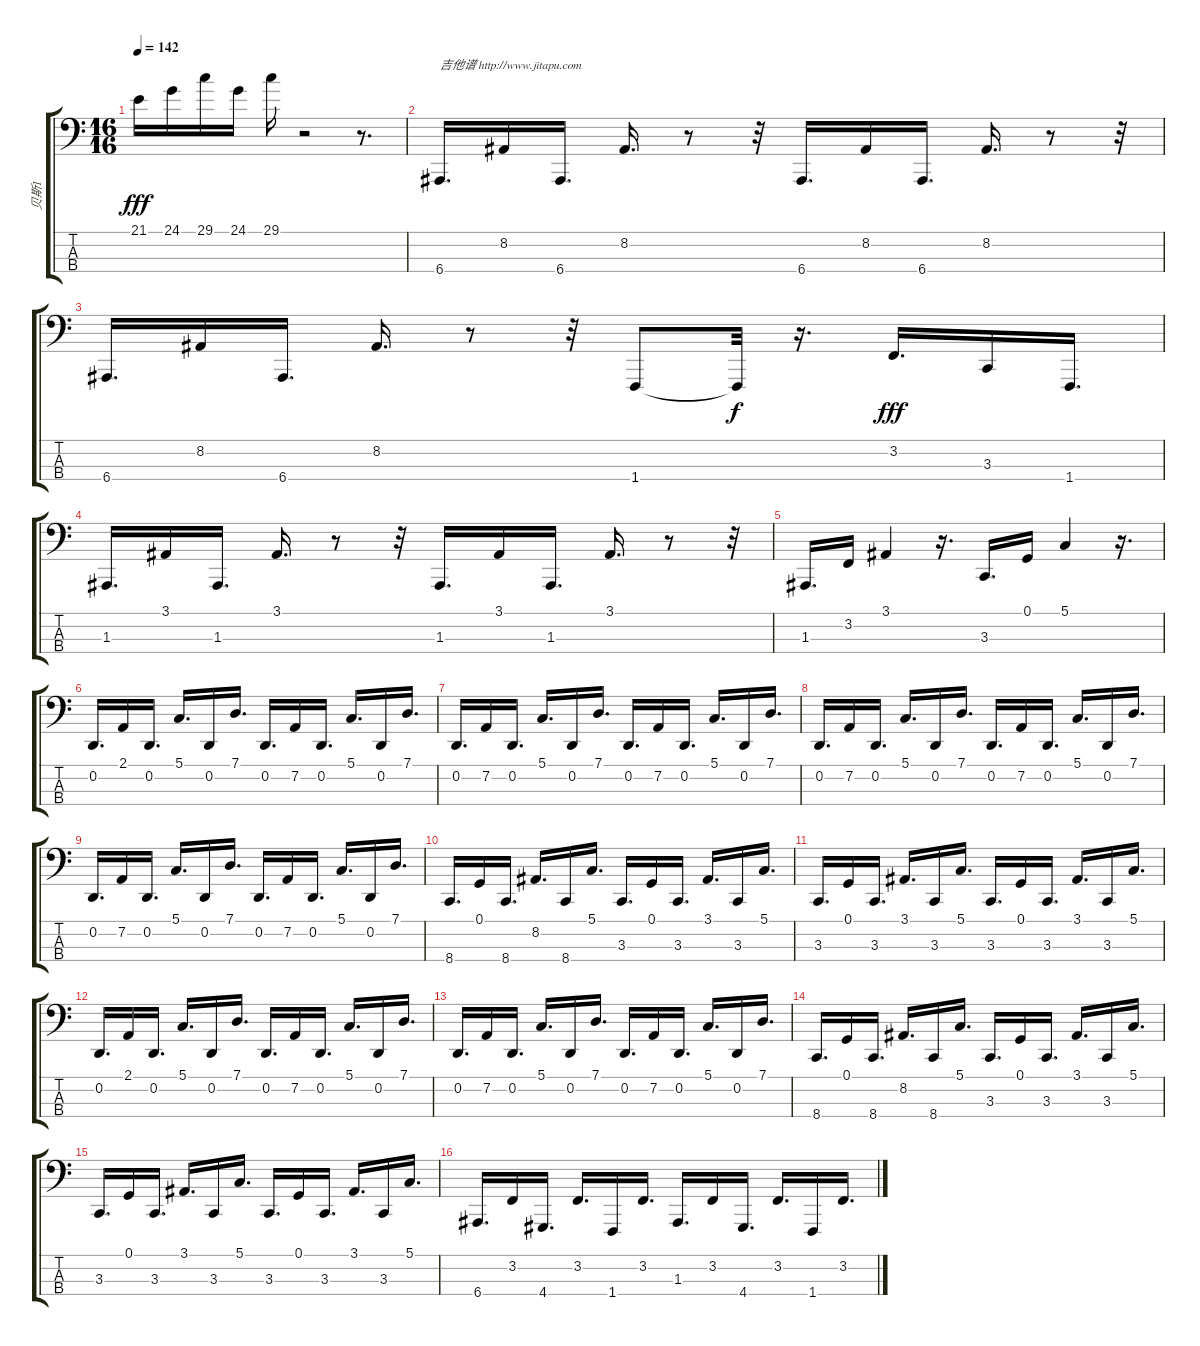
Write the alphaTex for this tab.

\track ("贝斯1" "贝斯1") {instrument harpsichord}
\staff {score tabs}
\tuning (G2 D2 A1 E1) {hide}
\ts (16 16)
\tempo 142
\clef f4
\ks c
21.1.16{dy fff instrument harpsichord} 24.1.16 29.1.16 24.1.16 29.1.16 r.2 r.8{d} |
6.4.16{d txt "吉他谱 http://www.jitapu.com" instrument slapbass1} 8.2.16 6.4.16{d} 8.2.16{d} r.8 r.32 6.4.16{d} 8.2.16 6.4.16{d} 8.2.16{d} r.8 r.32 |
6.4.16{d} 8.2.16 6.4.16{d} 8.2.16{d} r.8 r.32 1.4.8 1.4{t}.32{dy f} r.16{d} 3.2.16{d dy fff} 3.3.16 1.4.16{d} |
1.3.16{d} 3.1.16 1.3.16{d} 3.1.16{d} r.8 r.32 1.3.16{d} 3.1.16 1.3.16{d} 3.1.16{d} r.8 r.32 |
1.3.16{d} 3.2.16 3.1.4 r.16{d} 3.3.16{d} 0.1.16 5.1.4 r.16{d} |
0.2.16{d} 2.1.16 0.2.16{d} 5.1.16{d} 0.2.16 7.1.16{d} 0.2.16{d} 7.2.16 0.2.16{d} 5.1.16{d} 0.2.16 7.1.16{d} |
0.2.16{d} 7.2.16 0.2.16{d} 5.1.16{d} 0.2.16 7.1.16{d} 0.2.16{d} 7.2.16 0.2.16{d} 5.1.16{d} 0.2.16 7.1.16{d} |
0.2.16{d} 7.2.16 0.2.16{d} 5.1.16{d} 0.2.16 7.1.16{d} 0.2.16{d} 7.2.16 0.2.16{d} 5.1.16{d} 0.2.16 7.1.16{d} |
0.2.16{d} 7.2.16 0.2.16{d} 5.1.16{d} 0.2.16 7.1.16{d} 0.2.16{d} 7.2.16 0.2.16{d} 5.1.16{d} 0.2.16 7.1.16{d} |
8.4.16{d} 0.1.16 8.4.16{d} 8.2.16{d} 8.4.16 5.1.16{d} 3.3.16{d} 0.1.16 3.3.16{d} 3.1.16{d} 3.3.16 5.1.16{d} |
3.3.16{d} 0.1.16 3.3.16{d} 3.1.16{d} 3.3.16 5.1.16{d} 3.3.16{d} 0.1.16 3.3.16{d} 3.1.16{d} 3.3.16 5.1.16{d} |
0.2.16{d} 2.1.16 0.2.16{d} 5.1.16{d} 0.2.16 7.1.16{d} 0.2.16{d} 7.2.16 0.2.16{d} 5.1.16{d} 0.2.16 7.1.16{d} |
0.2.16{d} 7.2.16 0.2.16{d} 5.1.16{d} 0.2.16 7.1.16{d} 0.2.16{d} 7.2.16 0.2.16{d} 5.1.16{d} 0.2.16 7.1.16{d} |
8.4.16{d} 0.1.16 8.4.16{d} 8.2.16{d} 8.4.16 5.1.16{d} 3.3.16{d} 0.1.16 3.3.16{d} 3.1.16{d} 3.3.16 5.1.16{d} |
3.3.16{d} 0.1.16 3.3.16{d} 3.1.16{d} 3.3.16 5.1.16{d} 3.3.16{d} 0.1.16 3.3.16{d} 3.1.16{d} 3.3.16 5.1.16{d} |
6.4.16{d} 3.2.16 4.4.16{d} 3.2.16{d} 1.4.16 3.2.16{d} 1.3.16{d} 3.2.16 4.4.16{d} 3.2.16{d} 1.4.16 3.2.16{d}
